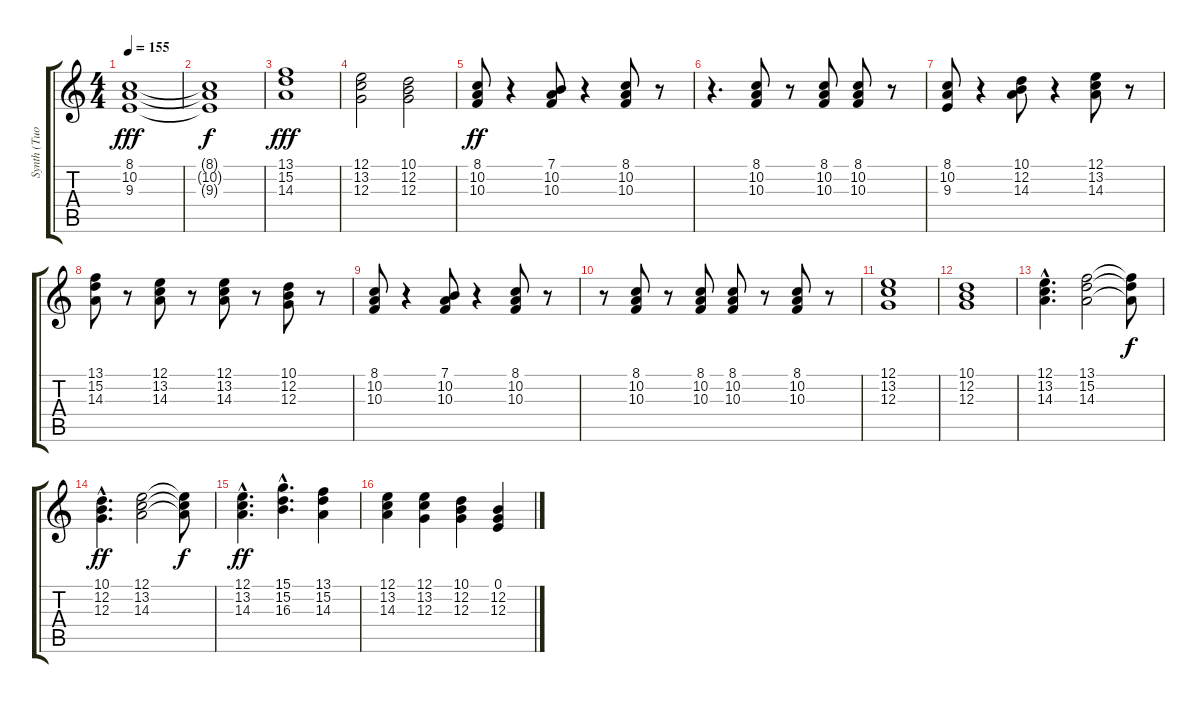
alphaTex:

\track ("Synth (Tuomas)" "Synth (Tuo") {instrument pad2warm}
\staff {score tabs}
\tuning (E4 B3 G3 D3 A2 E2) {hide}
\ts (4 4)
\tempo 155
\clef g2
\ks c
(8.1 10.2 9.3).1{dy fff} |
(8.1{t} 10.2{t} 9.3{t}).1{dy f} |
(13.1 15.2 14.3).1{dy fff} |
(12.1 13.2 12.3).2 (10.1 12.2 12.3).2 |
(8.1 10.2 10.3).8{dy ff volume 12 instrument stringensemble1} r.4 (7.1 10.2 10.3).8 r.4 (8.1 10.2 10.3).8 r.8 |
r.4{d} (8.1 10.2 10.3).8 r.8 (8.1 10.2 10.3).8 (8.1 10.2 10.3).8 r.8 |
(8.1 10.2 9.3).8 r.4 (10.1 12.2 14.3).8 r.4 (12.1 13.2 14.3).8 r.8 |
(13.1 15.2 14.3).8 r.8 (12.1 13.2 14.3).8 r.8 (12.1 13.2 14.3).8 r.8 (10.1 12.2 12.3).8 r.8 |
(8.1 10.2 10.3).8 r.4 (7.1 10.2 10.3).8 r.4 (8.1 10.2 10.3).8 r.8 |
r.8 (8.1 10.2 10.3).8 r.8 (8.1 10.2 10.3).8 (8.1 10.2 10.3).8 r.8 (8.1 10.2 10.3).8 r.8 |
(12.1 13.2 12.3).1 |
(10.1 12.2 12.3).1 |
(12.1{hac} 13.2{hac} 14.3{hac}).4{d} (13.1 15.2 14.3).2 (13.1{t} 15.2{t} 14.3{t}).8{dy f} |
(10.1{hac} 12.2{hac} 12.3{hac}).4{d dy ff} (12.1 13.2 14.3).2 (12.1{t} 13.2{t} 14.3{t}).8{dy f} |
(12.1{hac} 13.2{hac} 14.3{hac}).4{d dy ff} (15.1{hac} 15.2{hac} 16.3{hac}).4{d} (13.1 15.2 14.3).4 |
(12.1 13.2 14.3).4 (12.1 13.2 12.3).4 (10.1 12.2 12.3).4 (0.1 12.2 12.3).4
